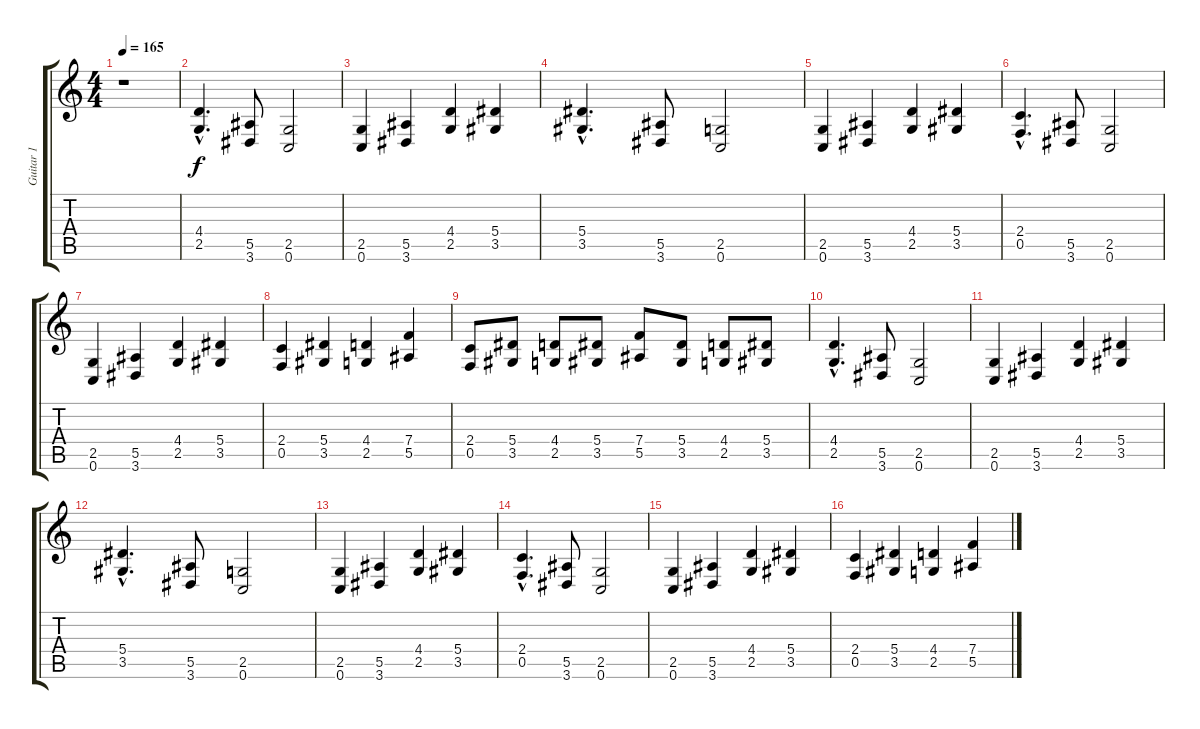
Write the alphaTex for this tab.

\track ("Guitar 1" "Guitar 1") {instrument distortionguitar}
\staff {score tabs}
\tuning (C4 G3 Eb3 Bb2 F2 C2) {hide}
\ts (4 4)
\tempo 165
\clef g2
\ks c
r.1{dy f instrument distortionguitar} |
(4.4{hac} 2.5{hac}).4{d} (5.5 3.6).8 (2.5 0.6).2 |
(2.5 0.6).4 (5.5 3.6).4 (4.4 2.5).4 (5.4 3.5).4 |
(5.4{hac} 3.5{hac}).4{d} (5.5 3.6).8 (2.5 0.6).2 |
(2.5 0.6).4 (5.5 3.6).4 (4.4 2.5).4 (5.4 3.5).4 |
(2.4{hac} 0.5{hac}).4{d} (5.5 3.6).8 (2.5 0.6).2 |
(2.5 0.6).4 (5.5 3.6).4 (4.4 2.5).4 (5.4 3.5).4 |
(2.4 0.5).4 (5.4 3.5).4 (4.4 2.5).4 (7.4 5.5).4 |
(2.4 0.5).8 (5.4 3.5).8 (4.4 2.5).8 (5.4 3.5).8 (7.4 5.5).8 (5.4 3.5).8 (4.4 2.5).8 (5.4 3.5).8 |
(4.4{hac} 2.5{hac}).4{d} (5.5 3.6).8 (2.5 0.6).2 |
(2.5 0.6).4 (5.5 3.6).4 (4.4 2.5).4 (5.4 3.5).4 |
(5.4{hac} 3.5{hac}).4{d} (5.5 3.6).8 (2.5 0.6).2 |
(2.5 0.6).4 (5.5 3.6).4 (4.4 2.5).4 (5.4 3.5).4 |
(2.4{hac} 0.5{hac}).4{d} (5.5 3.6).8 (2.5 0.6).2 |
(2.5 0.6).4 (5.5 3.6).4 (4.4 2.5).4 (5.4 3.5).4 |
(2.4 0.5).4 (5.4 3.5).4 (4.4 2.5).4 (7.4 5.5).4
